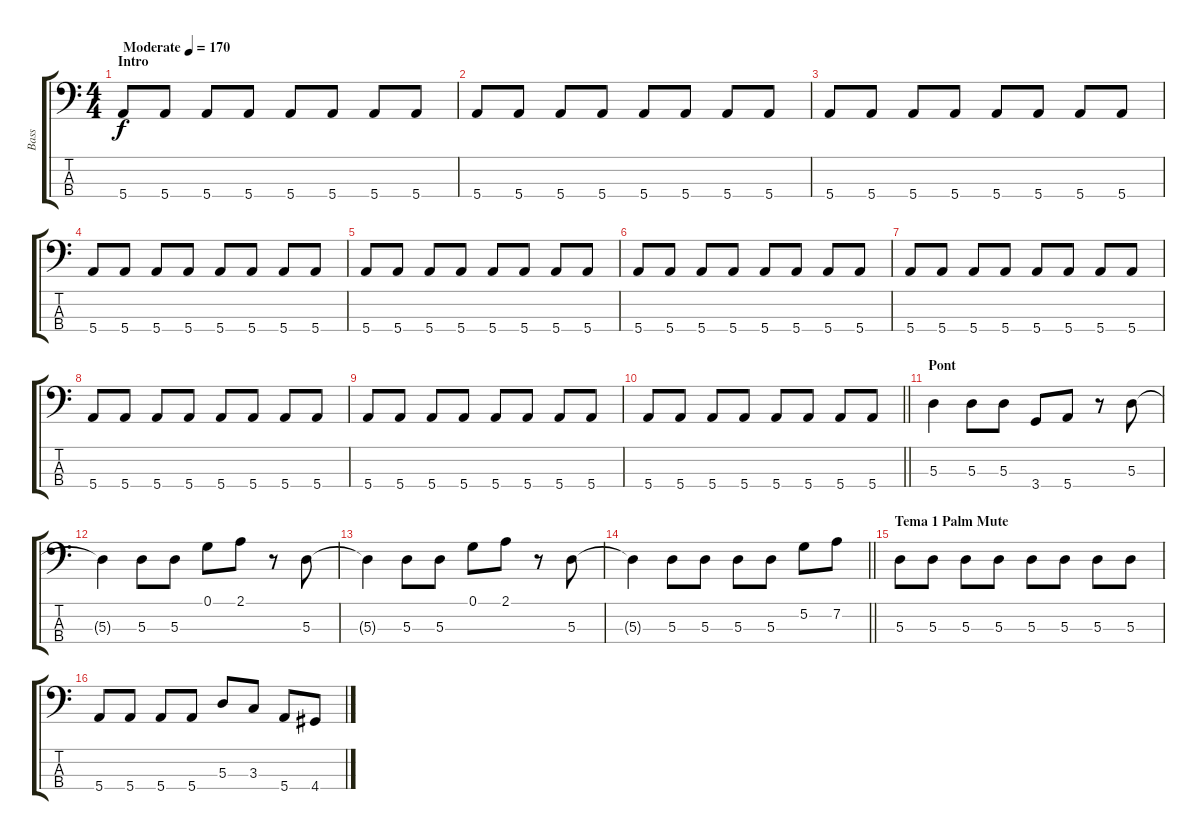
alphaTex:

\track ("Bass" "Bass") {instrument electricbasspick}
\staff {score tabs}
\tuning (G2 D2 A1 E1) {hide}
\ts (4 4)
\section ("" "Intro")
\tempo (170 "Moderate")
\clef f4
\ks c
5.4.8{dy f instrument electricbasspick} 5.4.8 5.4.8 5.4.8 5.4.8 5.4.8 5.4.8 5.4.8 |
5.4.8 5.4.8 5.4.8 5.4.8 5.4.8 5.4.8 5.4.8 5.4.8 |
5.4.8 5.4.8 5.4.8 5.4.8 5.4.8 5.4.8 5.4.8 5.4.8 |
5.4.8 5.4.8 5.4.8 5.4.8 5.4.8 5.4.8 5.4.8 5.4.8 |
5.4.8 5.4.8 5.4.8 5.4.8 5.4.8 5.4.8 5.4.8 5.4.8 |
5.4.8 5.4.8 5.4.8 5.4.8 5.4.8 5.4.8 5.4.8 5.4.8 |
5.4.8 5.4.8 5.4.8 5.4.8 5.4.8 5.4.8 5.4.8 5.4.8 |
5.4.8 5.4.8 5.4.8 5.4.8 5.4.8 5.4.8 5.4.8 5.4.8 |
5.4.8 5.4.8 5.4.8 5.4.8 5.4.8 5.4.8 5.4.8 5.4.8 |
\barLineRight lightlight
5.4.8 5.4.8 5.4.8 5.4.8 5.4.8 5.4.8 5.4.8 5.4.8 |
\section ("" "Pont")
5.3.4 5.3.8 5.3.8 3.4.8 5.4.8 r.8 5.3.8 |
5.3{t}.4 5.3.8 5.3.8 0.1.8 2.1.8 r.8 5.3.8 |
5.3{t}.4 5.3.8 5.3.8 0.1.8 2.1.8 r.8 5.3.8 |
\barLineRight lightlight
5.3{t}.4 5.3.8 5.3.8 5.3.8 5.3.8 5.2.8 7.2.8 |
\section ("" "Tema 1 Palm Mute")
5.3.8 5.3.8 5.3.8 5.3.8 5.3.8 5.3.8 5.3.8 5.3.8 |
5.4.8 5.4.8 5.4.8 5.4.8 5.3.8 3.3.8 5.4.8 4.4.8
